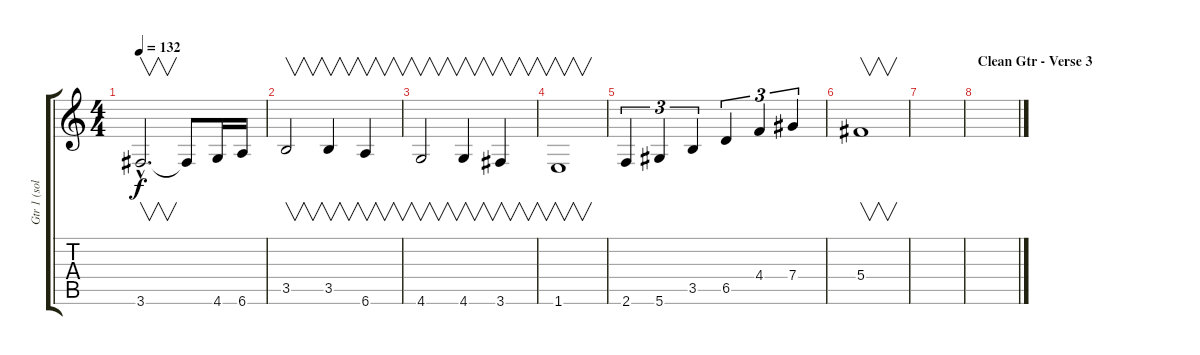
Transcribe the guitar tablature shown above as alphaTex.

\track ("Gtr 1 (solos)" "Gtr 1 (sol") {instrument distortionguitar}
\staff {score tabs}
\tuning (Eb4 Bb3 Gb3 Db3 Ab2 Eb2) {hide}
\ts (4 4)
\tempo 132
\clef g2
\ks c
3.6{hac}.2{v d dy f} 3.6{t}.8 4.6.16 6.6.16 |
3.5.2{v} 3.5.4{v} 6.6.4{v} |
4.6.2{v} 4.6.4{v} 3.6.4{v} |
1.6.1{v} |
2.6.4{tu (3 2)} 5.6.4{tu (3 2)} 3.5.4{tu (3 2)} 6.5.4{tu (3 2)} 4.4.4{tu (3 2)} 7.4.4{tu (3 2)} |
5.4.1{v} |
|
\section ("" "Clean Gtr - Verse 3")
